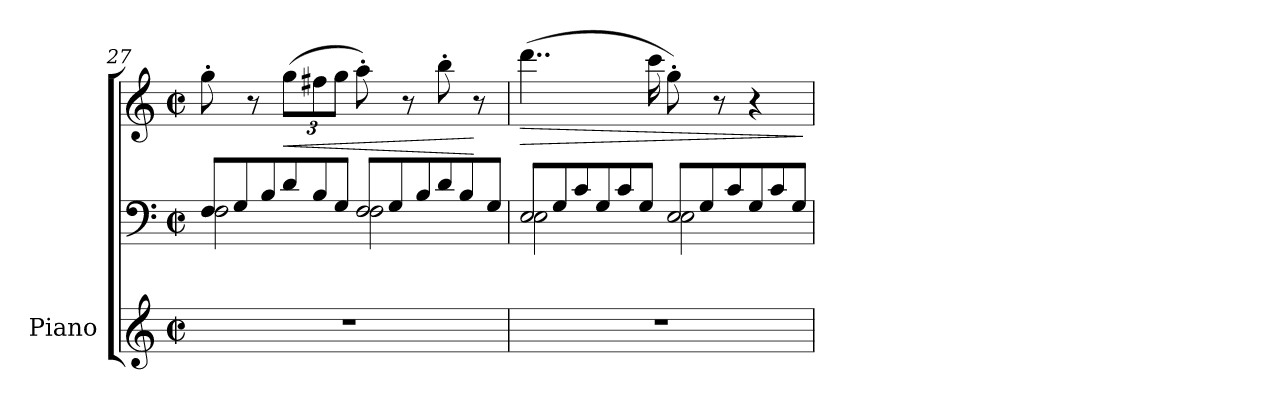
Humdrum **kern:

**kern	**kern	**kern	**dynam
*part1	*part1	*part1	*part1
*staff3	*staff2	*staff1	*staff1/2/3
*I"Piano	*	*	*
*I'Pno	*	*	*
*clefG2	*clefF4	*clefG2	*
*k[]	*k[]	*k[]	*
*M2/2	*M2/2	*M2/2	*
*met(c|)	*met(c|)	*met(c|)	*
*	*Xtuplet	*	*
=27	=27	=27	=27
!	!LO:N:head=open	!	!
*	*^	*	*
1r	12F/L	2F\	8gg'\	.
.	12G/	.	.	.
.	.	.	8r	.
.	12B/	.	.	.
*	*	*	*Xbrackettup	*
!	!	!	!	!LO:HP:b
.	12d/	.	(>12gg\L	<
.	12B/	.	12ff#X\	.
.	12G/J	.	12gg\J	.
!	!LO:N:head=open	!	!	!
.	12F/L	2F\	8aa'\)	.
.	12G/	.	.	.
.	.	.	8r	.
.	12B/	.	.	.
.	12d/	.	8bb'\	.
.	12B/	.	.	.
.	.	.	8r	[
.	12G/J	.	.	.
=28	=28	=28	=28	=28
!	!LO:N:head=open	!	!	!LO:HP:b
1r	12E/L	2E\	(>4..ddd\	>
.	12G/	.	.	.
.	12c/	.	.	.
.	12G/	.	.	.
.	12c/	.	.	.
.	12G/J	.	.	.
.	.	.	16ccc\	.
!	!LO:N:head=open	!	!	!
.	12E/L	2E\	8gg'\)	.
.	12G/	.	.	.
.	.	.	8r	.
.	12c/	.	.	.
.	12G/	.	4r	.
.	12c/	.	.	.
.	12G/J	.	.	.
*	*v	*v	*	*
.	.	.	]
=	=	=	=
*-	*-	*-	*-
